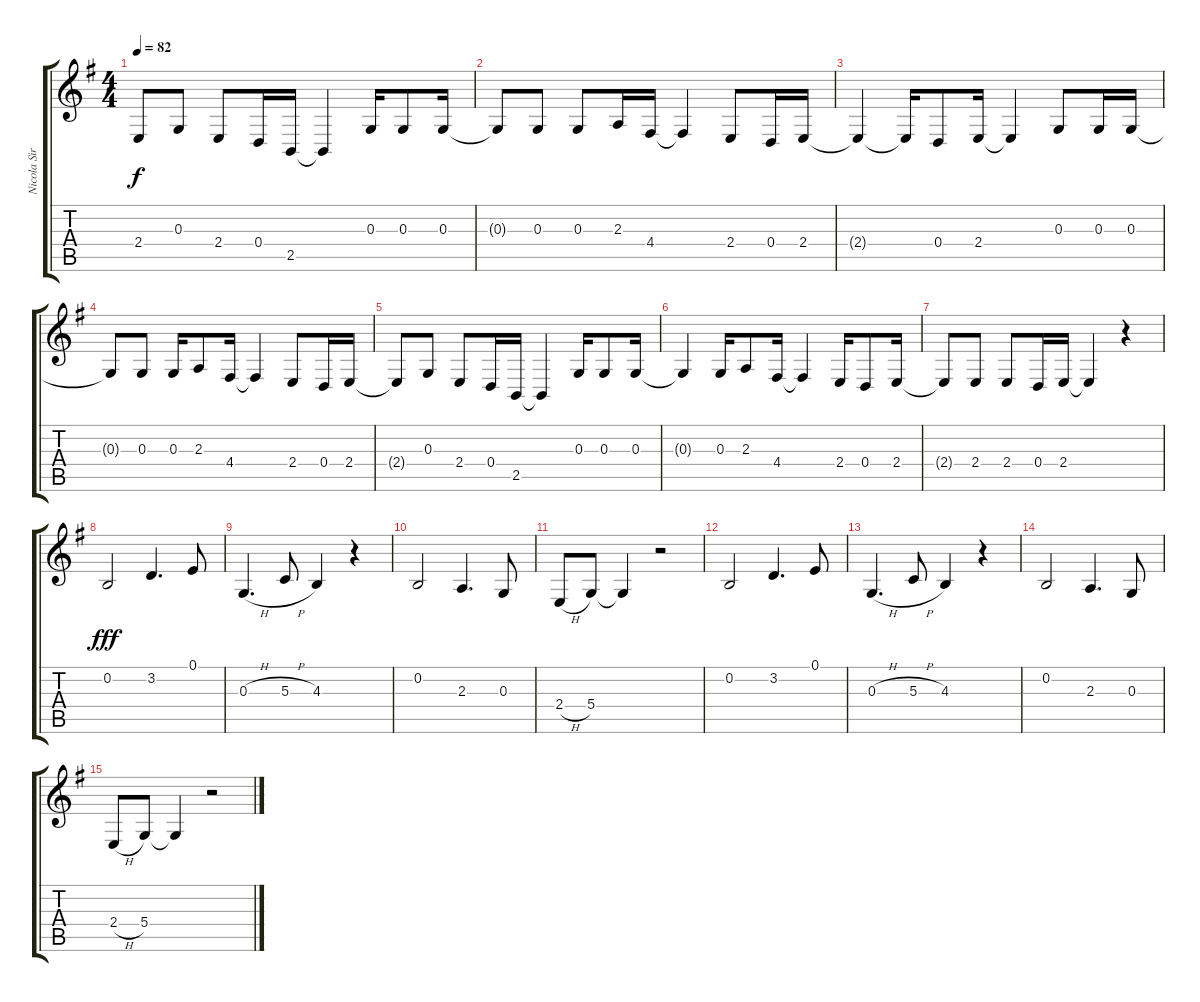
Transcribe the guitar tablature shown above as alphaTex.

\track ("Nicola Sirkis (voix)" "Nicola Sir") {instrument bassoon}
\staff {score tabs}
\tuning (E4 B3 G3 D3 A2 E2) {hide}
\ts (4 4)
\tempo 82
\clef g2
\ks g
2.4{t}.8{dy f} 0.3.8 2.4.8 0.4.16 2.5.16 2.5{t}.4 0.3.16 0.3.8 0.3.16 |
0.3{t}.8 0.3.8 0.3.8 2.3.16 4.4.16 4.4{t}.4 2.4.8 0.4.16 2.4.16 |
2.4{t}.4 2.4{t}.16 0.4.8 2.4.16 2.4{t}.4 0.3.8 0.3.16 0.3.16 |
0.3{t}.8 0.3.8 0.3.16 2.3.8 4.4.16 4.4{t}.4 2.4.8 0.4.16 2.4.16 |
2.4{t}.8 0.3.8 2.4.8 0.4.16 2.5.16 2.5{t}.4 0.3.16 0.3.8 0.3.16 |
0.3{t}.4 0.3.16 2.3.8 4.4.16 4.4{t}.4 2.4.16 0.4.8 2.4.16 |
2.4{t}.8 2.4.8 2.4.8 0.4.16 2.4.16 2.4{t}.4 r.4 |
0.2.2{dy fff} 3.2.4{d} 0.1.8 |
0.3{h}.4{d} 5.3{h}.8 4.3.4 r.4 |
0.2.2 2.3.4{d} 0.3.8 |
2.4{h}.8 5.4.8 5.4{t}.4 r.2 |
0.2.2 3.2.4{d} 0.1.8 |
0.3{h}.4{d} 5.3{h}.8 4.3.4 r.4 |
0.2.2 2.3.4{d} 0.3.8 |
2.4{h}.8 5.4.8 5.4{t}.4 r.2
